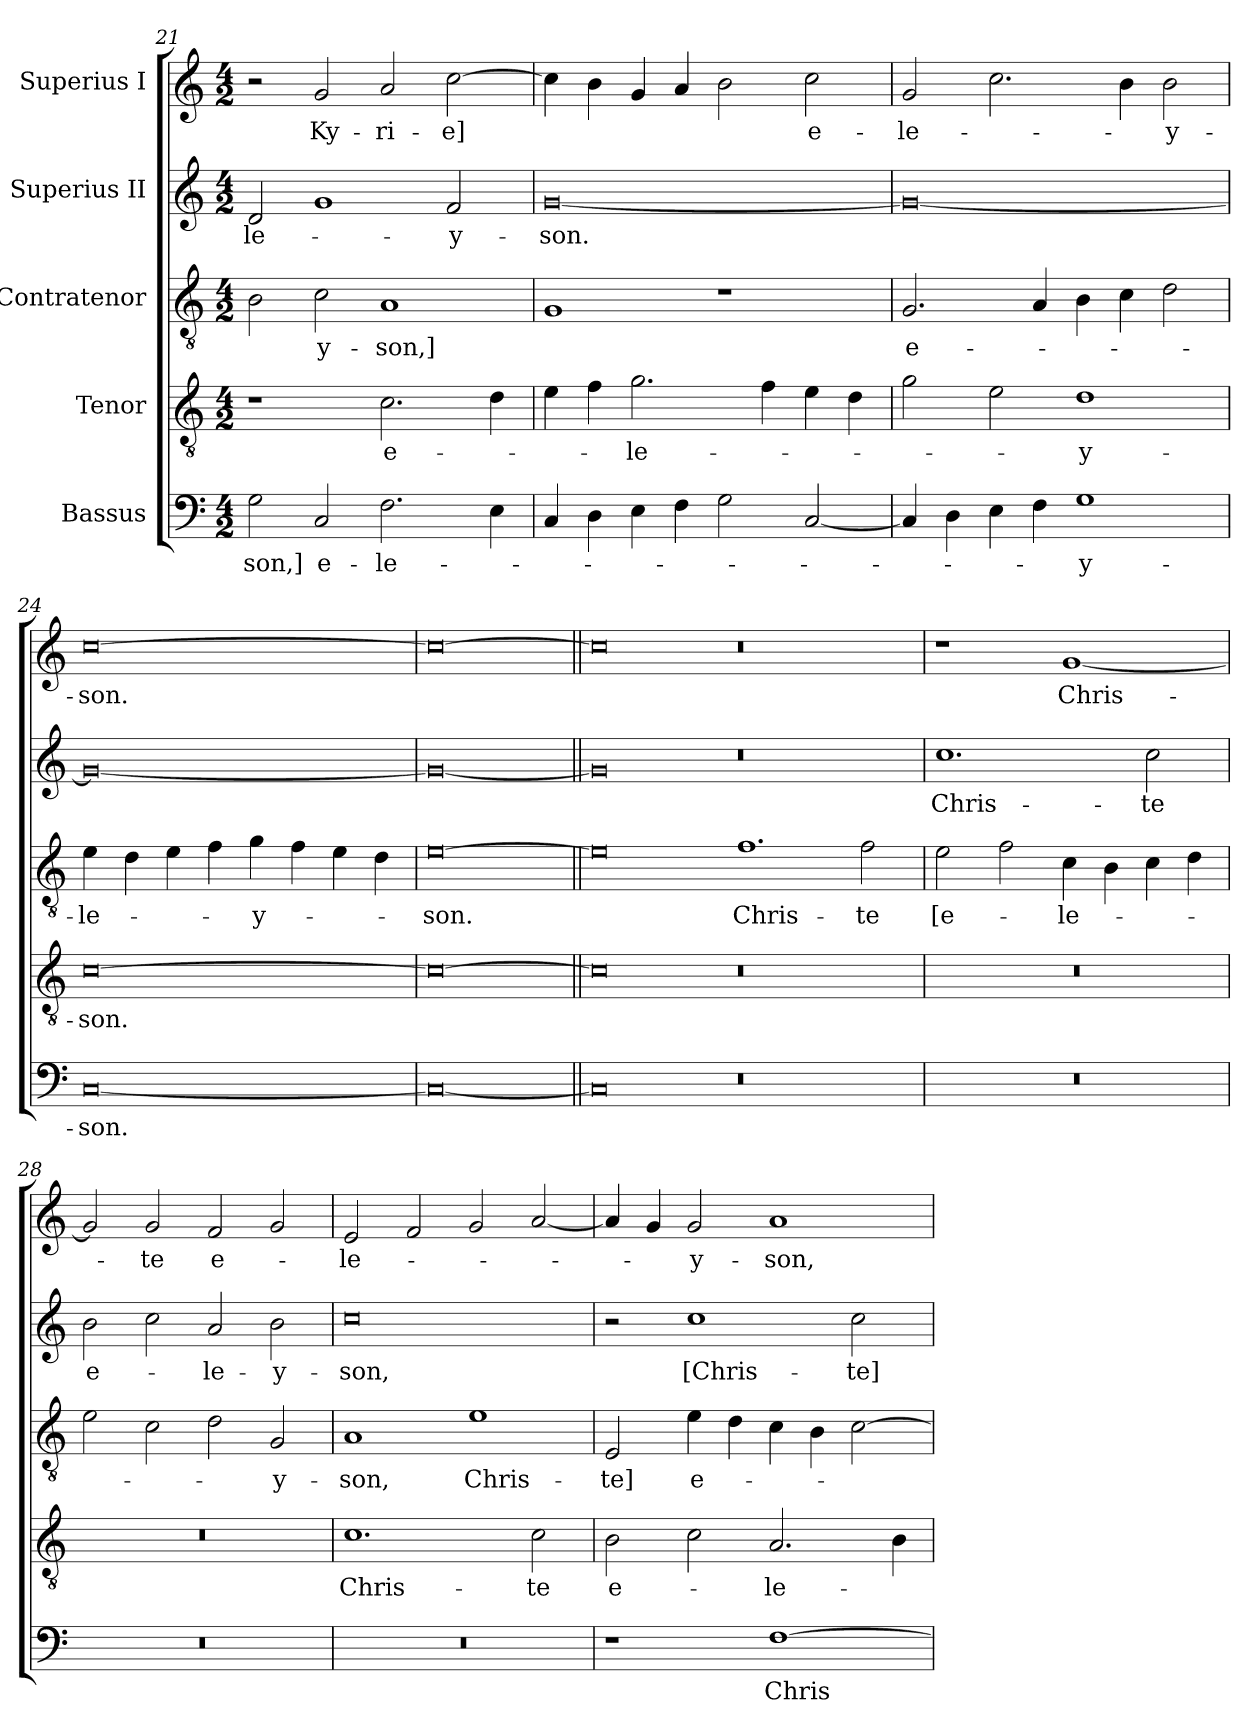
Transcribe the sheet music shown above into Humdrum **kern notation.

**kern	**text	**kern	**text	**kern	**text	**kern	**text	**kern	**text
*part5	*part5	*part4	*part4	*part3	*part3	*part2	*part2	*part1	*part1
*staff5	*staff5	*staff4	*staff4	*staff3	*staff3	*staff2	*staff2	*staff1	*staff1
*I"Bassus	*	*I"Tenor	*	*I"Contratenor	*	*I"Superius II	*	*I"Superius I	*
*clefF4	*	*clefGv2	*	*clefGv2	*	*clefG2	*	*clefG2	*
*k[]	*	*k[]	*	*k[]	*	*k[]	*	*k[]	*
*M4/2	*	*M4/2	*	*M4/2	*	*M4/2	*	*M4/2	*
=21	=21	=21	=21	=21	=21	=21	=21	=21	=21
2G\	-son,]	1r	.	2B\	.	2d/	-le-	2r	.
2C/	e-	.	.	2c\	-y-	1g/	.	2g/	Ky-
2.F\	-le-	2.c\	e-	1A/	-son,]	.	.	2a/	-ri-
.	.	.	.	.	.	2f/	-y-	[2cc\	-e]
4E\	.	4d\	.	.	.	.	.	.	.
=22	=22	=22	=22	=22	=22	=22	=22	=22	=22
4C/	.	4e\	.	1G/	.	[0g/	-son.	4cc\]	.
4D\	.	4f\	.	.	.	.	.	4b\	.
4E\	.	2.g\	-le-	.	.	.	.	4g/	.
4F\	.	.	.	.	.	.	.	4a/	.
2G\	.	.	.	1r	.	.	.	2b\	.
.	.	4f\	.	.	.	.	.	.	.
[2C/	.	4e\	.	.	.	.	.	2cc\	e-
.	.	4d\	.	.	.	.	.	.	.
=23	=23	=23	=23	=23	=23	=23	=23	=23	=23
4C/]	.	2g\	.	2.G/	e-	0g/_	.	2g/	-le-
4D\	.	.	.	.	.	.	.	.	.
4E\	.	2e\	.	.	.	.	.	2.cc\	.
4F\	.	.	.	4A/	.	.	.	.	.
1G\	-y-	1d\	-y-	4B\	.	.	.	.	.
.	.	.	.	4c\	.	.	.	4b\	.
.	.	.	.	2d\	.	.	.	2b\	-y-
=24	=24	=24	=24	=24	=24	=24	=24	=24	=24
[0C/	-son.	[0c\	-son.	4e\	-le-	0g/_	.	[0cc\	-son.
.	.	.	.	4d\	.	.	.	.	.
.	.	.	.	4e\	.	.	.	.	.
.	.	.	.	4f\	.	.	.	.	.
.	.	.	.	4g\	-y-	.	.	.	.
.	.	.	.	4f\	.	.	.	.	.
.	.	.	.	4e\	.	.	.	.	.
.	.	.	.	4d\	.	.	.	.	.
=25	=25	=25	=25	=25	=25	=25	=25	=25	=25
0C/_	.	0c\_	.	[0e\	-son.	0g/_	.	0cc\_	.
=26||	=26||	=26||	=26||	=26||	=26||	=26||	=26||	=26||	=26||
0C/]	.	0c\]	.	0e\]	.	0g/]	.	0cc\]	.
0r	.	0r	.	1.f\	Chris-	0r	.	0r	.
.	.	.	.	2f\	-te	.	.	.	.
=27	=27	=27	=27	=27	=27	=27	=27	=27	=27
0r	.	0r	.	2e\	[e-	1.cc\	Chris-	1r	.
.	.	.	.	2f\	.	.	.	.	.
.	.	.	.	4c\	-le-	.	.	[1g/	Chris-
.	.	.	.	4B\	.	.	.	.	.
.	.	.	.	4c\	.	2cc\	-te	.	.
.	.	.	.	4d\	.	.	.	.	.
=28	=28	=28	=28	=28	=28	=28	=28	=28	=28
0r	.	0r	.	2e\	.	2b\	e-	2g/]	.
.	.	.	.	2c\	.	2cc\	.	2g/	-te
.	.	.	.	2d\	.	2a/	-le-	2f/	e-
.	.	.	.	2G/	-y-	2b\	-y-	2g/	.
=29	=29	=29	=29	=29	=29	=29	=29	=29	=29
0r	.	1.c\	Chris-	1A/	-son,	0cc\	-son,	2e/	-le-
.	.	.	.	.	.	.	.	2f/	.
.	.	.	.	1e\	Chris-	.	.	2g/	.
.	.	2c\	-te	.	.	.	.	[2a/	.
=30	=30	=30	=30	=30	=30	=30	=30	=30	=30
1r	.	2B\	e-	2E/	-te]	2r	.	4a/]	.
.	.	.	.	.	.	.	.	4g/	.
.	.	2c\	.	4e\	e-	1cc\	[Chris-	2g/	-y-
.	.	.	.	4d\	.	.	.	.	.
[1F\	Chris-	2.A/	-le-	4c\	.	.	.	1a/	-son,
.	.	.	.	4B\	.	.	.	.	.
.	.	.	.	[2c\	.	2cc\	-te]	.	.
.	.	4B\	.	.	.	.	.	.	.
=	=	=	=	=	=	=	=	=	=
*-	*-	*-	*-	*-	*-	*-	*-	*-	*-
